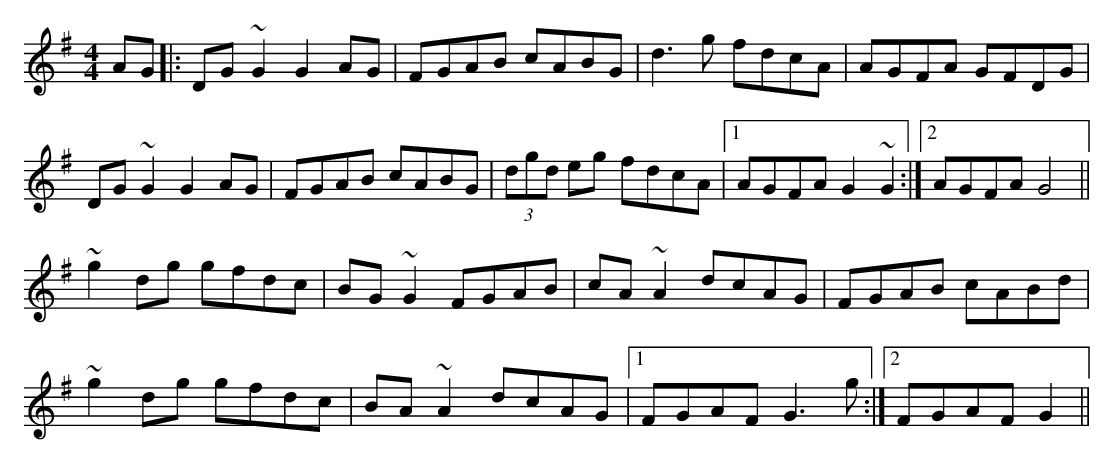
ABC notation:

X:1
M:4/4
K:G
AG|:DG~G2 G2AG|FGAB cABG|d3g fdcA|AGFA GFDG|
DG~G2 G2AG|FGAB cABG|(3dgd eg fdcA|1 AGFA G2 ~G2:|2 AGFA G4||
~g2dg gfdc|BG~G2 FGAB|cA~A2 dcAG|FGAB cABd|
~g2dg gfdc|BA~A2 dcAG|1 FGAF G3g:|2 FGAF G2||
